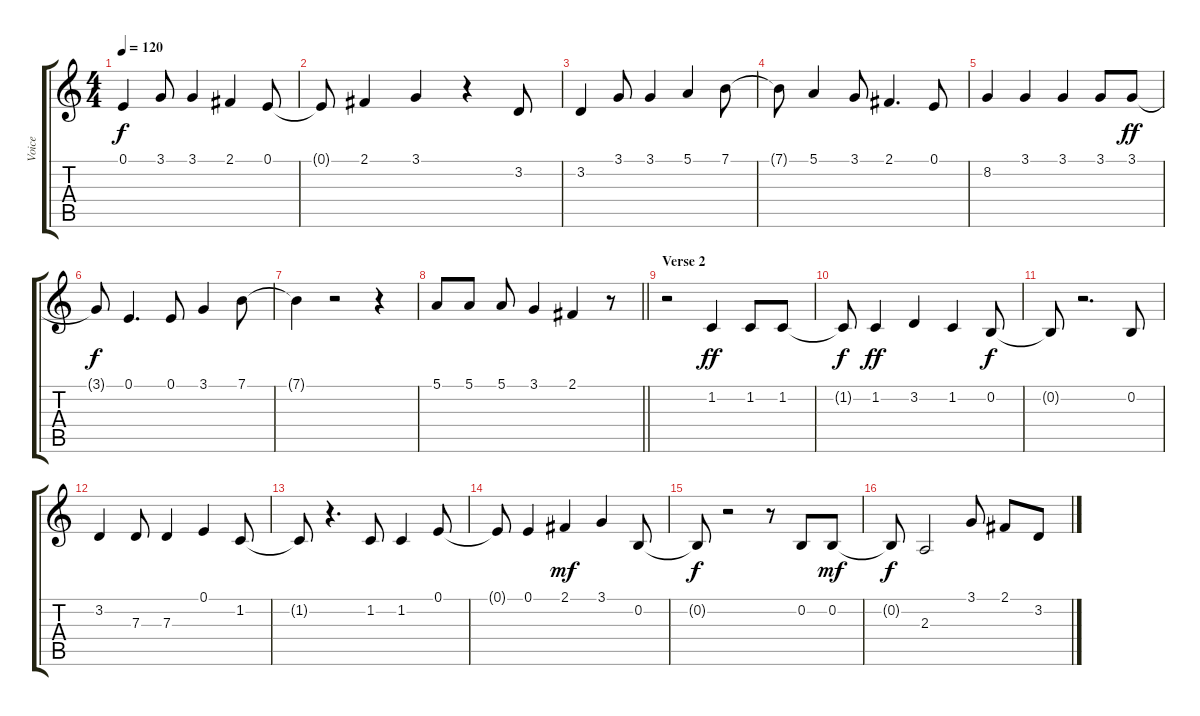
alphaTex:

\track ("Voice" "Voice") {instrument electricgrandpiano}
\staff {score tabs}
\tuning (E4 B3 G3 D3 A2 E2) {hide}
\ts (4 4)
\tempo 120
\clef g2
\ks c
0.1.4{dy f} 3.1.8 3.1.4 2.1.4 0.1.8 |
0.1{t}.8 2.1.4 3.1.4 r.4 3.2.8 |
3.2.4 3.1.8 3.1.4 5.1.4 7.1.8 |
7.1{t}.8 5.1.4 3.1.8 2.1.4{d} 0.1.8 |
8.2.4 3.1.4 3.1.4 3.1.8 3.1.8{dy ff} |
3.1{t}.8{dy f} 0.1.4{d} 0.1.8 3.1.4 7.1.8 |
7.1{t}.4 r.2 r.4 |
\barLineRight lightlight
5.1.8 5.1.8 5.1.8 3.1.4 2.1.4 r.8 |
\section ("" "Verse 2")
r.2 1.2.4{dy ff} 1.2.8 1.2.8 |
1.2{t}.8{dy f} 1.2.4{dy ff} 3.2.4 1.2.4 0.2.8{dy f} |
0.2{t}.8 r.2{d} 0.2.8 |
3.2.4 7.3.8 7.3.4 0.1.4 1.2.8 |
1.2{t}.8 r.4{d} 1.2.8 1.2.4 0.1.8 |
0.1{t}.8 0.1.4 2.1.4{dy mf} 3.1.4 0.2.8 |
0.2{t}.8{dy f} r.2 r.8 0.2.8 0.2.8{dy mf} |
0.2{t}.8{dy f} 2.3.2 3.1.8 2.1.8 3.2.8
